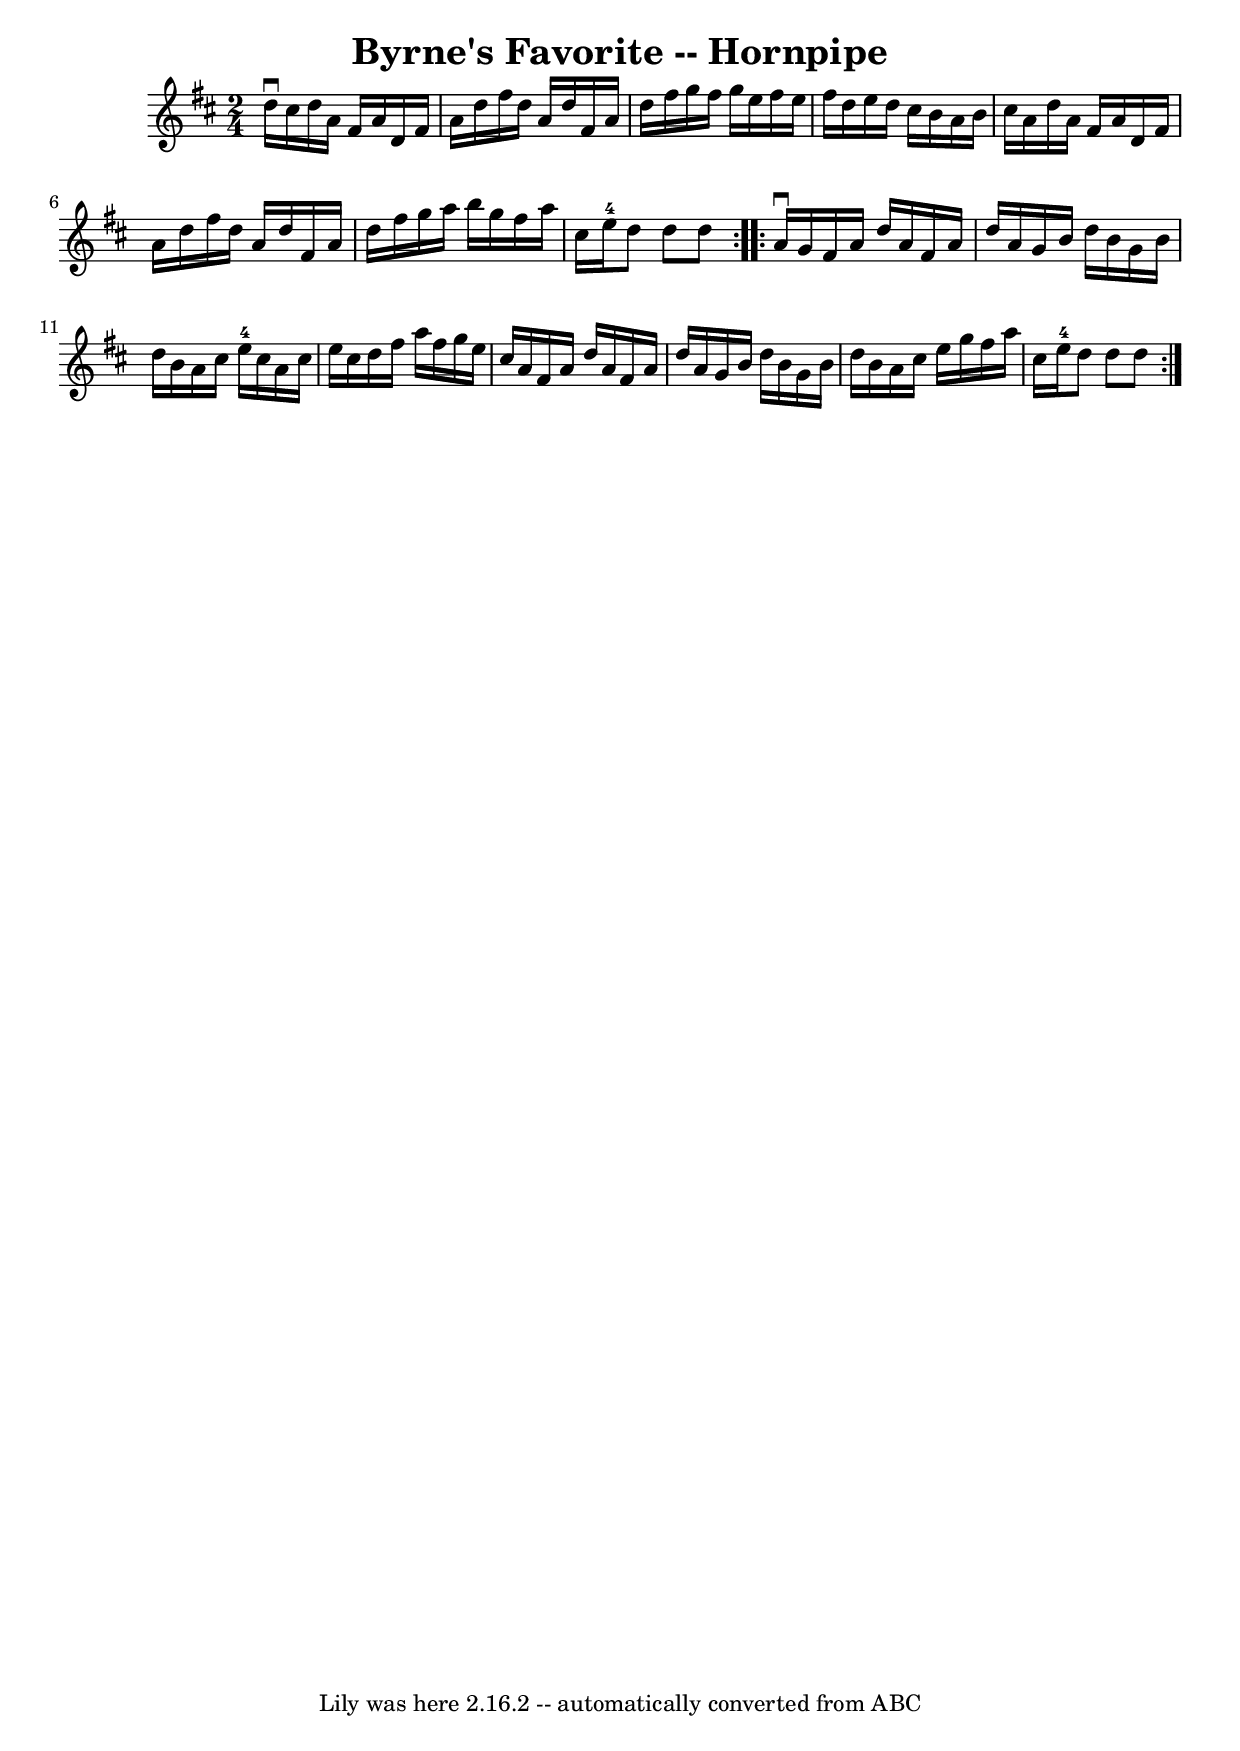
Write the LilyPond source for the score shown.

\version "2.7.40"
\include "Mammoth.ily"
\header {
	book = "Cole's 1000 Fiddle Tunes"
	crossRefNumber = "1"
	footnotes = ""
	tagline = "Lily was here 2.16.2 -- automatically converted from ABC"
	title = "Byrne's Favorite -- Hornpipe"
}
voicedefault =  {
\set Score.defaultBarType = "empty"

\repeat volta 2 {
\time 2/4 \key d \major d''16^\downbow cis''16  |
 d''16 a'16   
 fis'16 a'16 d'16 fis'16 a'16 d''16  |
 fis''16 d''16 
 a'16 d''16 fis'16 a'16 d''16 fis''16  |
 g''16    
fis''16 g''16 e''16 fis''16 e''16 fis''16 d''16  |
   
e''16 d''16 cis''16 b'16 a'16 b'16 cis''16 a'16  |
  
 d''16 a'16 fis'16 a'16 d'16 fis'16 a'16 d''16  |
 
 fis''16 d''16 a'16 d''16 fis'16 a'16 d''16 fis''16  
|
 g''16 a''16 b''16 g''16 fis''16 a''16 cis''16    
e''16-4 |
 d''8 d''8 d''8  }     \repeat volta 2 { a'16 
^\downbow g'16  |
 fis'16 a'16 d''16 a'16 fis'16 a'16  
 d''16 a'16  |
 g'16 b'16 d''16 b'16 g'16 b'16    
d''16 b'16  |
 a'16 cis''16 e''16-4 cis''16 a'16    
cis''16 e''16 cis''16  |
 d''16 fis''16 a''16 fis''16    
g''16 e''16 cis''16 a'16  |
 fis'16 a'16 d''16 a'16 
 fis'16 a'16 d''16 a'16  |
 g'16 b'16 d''16 b'16    
g'16 b'16 d''16 b'16  |
 a'16 cis''16 e''16 g''16    
fis''16 a''16 cis''16 e''16-4 |
 d''8 d''8 d''8  }   
}

\score{
    <<

	\context Staff="default"
	{
	    \voicedefault 
	}

    >>
	\layout {
	}
	\midi {}
}
